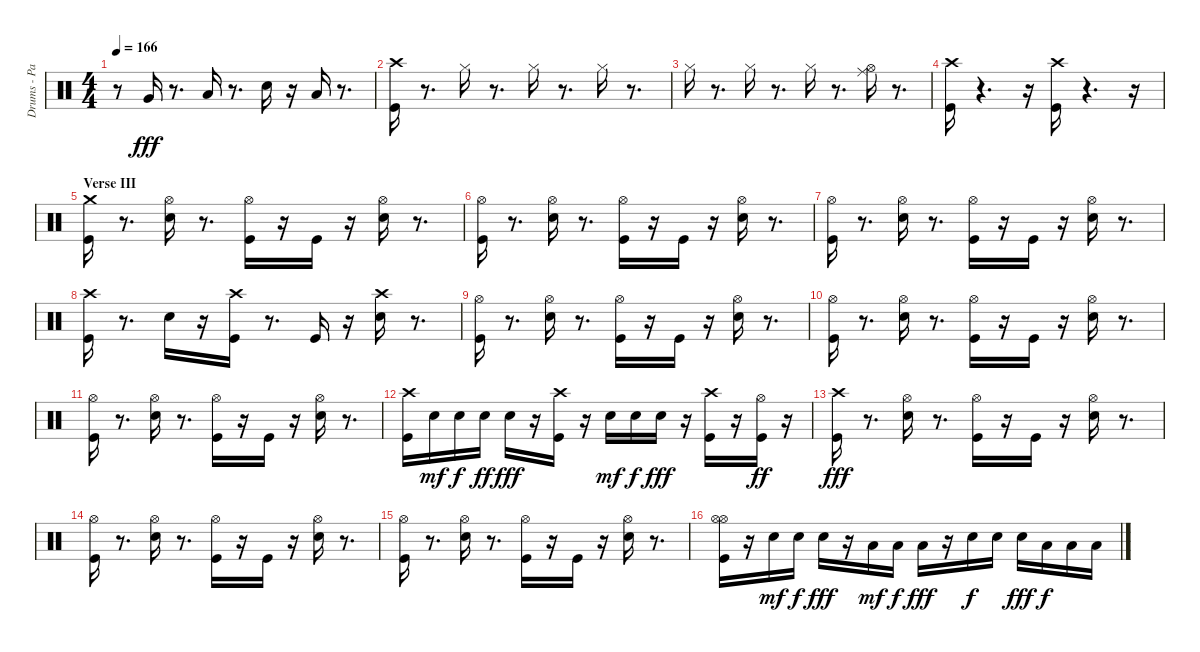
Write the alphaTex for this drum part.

\track ("Drums - Paice" "Drums - Pa") {instrument percussion}
\staff {score}
\articulation defaults
\ts (4 4)
\tempo 166
\clef neutral
\ks c
r.8{dy fff} "Very Low Tom (hit)".16 r.8{d} "Low Tom (hit)".16 r.8{d} "Snare (hit) 2".16 r.16 "Low Tom (hit)".16 r.8{d} |
("Crash high (hit)" "Kick (hit)").16 r.8{d} "Hi-Hat (closed)".16 r.8{d} "Hi-Hat (closed)".16 r.8{d} "Hi-Hat (closed)".16 r.8{d} |
"Hi-Hat (closed)".16 r.8{d} "Hi-Hat (closed)".16 r.8{d} "Hi-Hat (closed)".16 r.8{d} ("Hi-Hat (open)" "Ride (middle)").16 r.8{d} |
("Crash high (hit)" "Kick (hit)").16 r.4{d} r.16 ("Crash high (hit)" "Kick (hit)").16 r.4{d} r.16 |
\section ("" "Verse III")
("Kick (hit)" "Crash medium (hit)").16 r.8{d} ("Snare (hit) 2" "Hi-Hat (open)").16 r.8{d} ("Hi-Hat (open)" "Kick (hit)").16 r.16 "Kick (hit)".16 r.16 ("Snare (hit) 2" "Hi-Hat (open)").16 r.8{d} |
("Kick (hit)" "Hi-Hat (open)").16 r.8{d} ("Hi-Hat (open)" "Snare (hit) 2").16 r.8{d} ("Hi-Hat (open)" "Kick (hit)").16 r.16 "Kick (hit)".16 r.16 ("Snare (hit) 2" "Hi-Hat (open)").16 r.8{d} |
("Hi-Hat (open)" "Kick (hit)").16 r.8{d} ("Snare (hit) 2" "Hi-Hat (open)").16 r.8{d} ("Kick (hit)" "Hi-Hat (open)").16 r.16 "Kick (hit)".16 r.16 ("Snare (hit) 2" "Hi-Hat (open)").16 r.8{d} |
("Kick (hit)" "Crash high (hit)").16 r.8{d} "Snare (hit) 2".16 r.16 ("Crash high (hit)" "Kick (hit)").16 r.8{d} "Kick (hit)".16 r.16 ("Crash high (hit)" "Snare (hit) 2").16 r.8{d} |
("Kick (hit)" "Hi-Hat (open)").16 r.8{d} ("Snare (hit) 2" "Hi-Hat (open)").16 r.8{d} ("Hi-Hat (open)" "Kick (hit)").16 r.16 "Kick (hit)".16 r.16 ("Hi-Hat (open)" "Snare (hit) 2").16 r.8{d} |
("Hi-Hat (open)" "Kick (hit)").16 r.8{d} ("Hi-Hat (open)" "Snare (hit) 2").16 r.8{d} ("Hi-Hat (open)" "Kick (hit)").16 r.16 "Kick (hit)".16 r.16 ("Snare (hit) 2" "Hi-Hat (open)").16 r.8{d} |
("Hi-Hat (open)" "Kick (hit)").16 r.8{d} ("Hi-Hat (open)" "Snare (hit) 2").16 r.8{d} ("Kick (hit)" "Hi-Hat (open)").16 r.16 "Kick (hit)".16 r.16 ("Hi-Hat (open)" "Snare (hit) 2").16 r.8{d} |
("Crash high (hit)" "Kick (hit)").16 "Snare (hit) 2".16{dy mf} "Snare (hit) 2".16{dy f} "Snare (hit) 2".16{dy ff} "Snare (hit) 2".16{dy fff} r.16 ("Crash high (hit)" "Kick (hit)").16 r.16 "Snare (hit) 2".16{dy mf} "Snare (hit) 2".16{dy f} "Snare (hit) 2".16{dy fff} r.16 ("Kick (hit)" "Crash high (hit)").16 r.16 ("Kick (hit)" "Hi-Hat (open)").16{dy ff} r.16 |
("Crash high (hit)" "Kick (hit)").16{dy fff} r.8{d} ("Hi-Hat (open)" "Snare (hit) 2").16 r.8{d} ("Hi-Hat (open)" "Kick (hit)").16 r.16 "Kick (hit)".16 r.16 ("Hi-Hat (open)" "Snare (hit) 2").16 r.8{d} |
("Hi-Hat (open)" "Kick (hit)").16 r.8{d} ("Snare (hit) 2" "Hi-Hat (open)").16 r.8{d} ("Kick (hit)" "Hi-Hat (open)").16 r.16 "Kick (hit)".16 r.16 ("Snare (hit) 2" "Hi-Hat (open)").16 r.8{d} |
("Hi-Hat (open)" "Kick (hit)").16 r.8{d} ("Snare (hit) 2" "Hi-Hat (open)").16 r.8{d} ("Hi-Hat (open)" "Kick (hit)").16 r.16 "Kick (hit)".16 r.16 ("Hi-Hat (open)" "Snare (hit) 2").16 r.8{d} |
("Hi-Hat (open)" "Kick (hit)" "Hi-Hat (open)").16 r.16 "Snare (hit) 2".16{dy mf} "Snare (hit) 2".16{dy f} "Snare (hit) 2".16{dy fff} r.16 "Low Tom (hit)".16{dy mf} "Low Tom (hit)".16{dy f} "Low Tom (hit)".16{dy fff} r.16 "Snare (hit) 2".16{dy f} "Snare (hit) 2".16 "Snare (hit) 2".16{dy fff} "Low Tom (hit)".16{dy f} "Low Tom (hit)".16 "Low Tom (hit)".16
